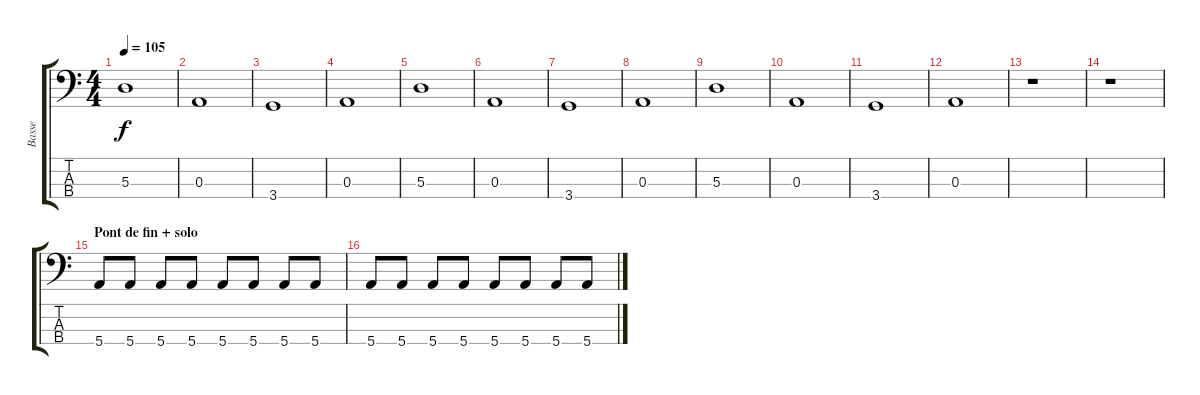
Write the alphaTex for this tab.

\track ("Basse" "Basse") {instrument electricbassfinger}
\staff {score tabs}
\tuning (G2 D2 A1 E1) {hide}
\ts (4 4)
\tempo 105
\clef f4
\ks c
5.3.1{dy f} |
0.3.1 |
3.4.1 |
0.3.1 |
5.3.1 |
0.3.1 |
3.4.1 |
0.3.1 |
5.3.1 |
0.3.1 |
3.4.1 |
0.3.1 |
r.1 |
r.1 |
\section ("" "Pont de fin + solo")
5.4.8 5.4.8 5.4.8 5.4.8 5.4.8 5.4.8 5.4.8 5.4.8 |
5.4.8 5.4.8 5.4.8 5.4.8 5.4.8 5.4.8 5.4.8 5.4.8
